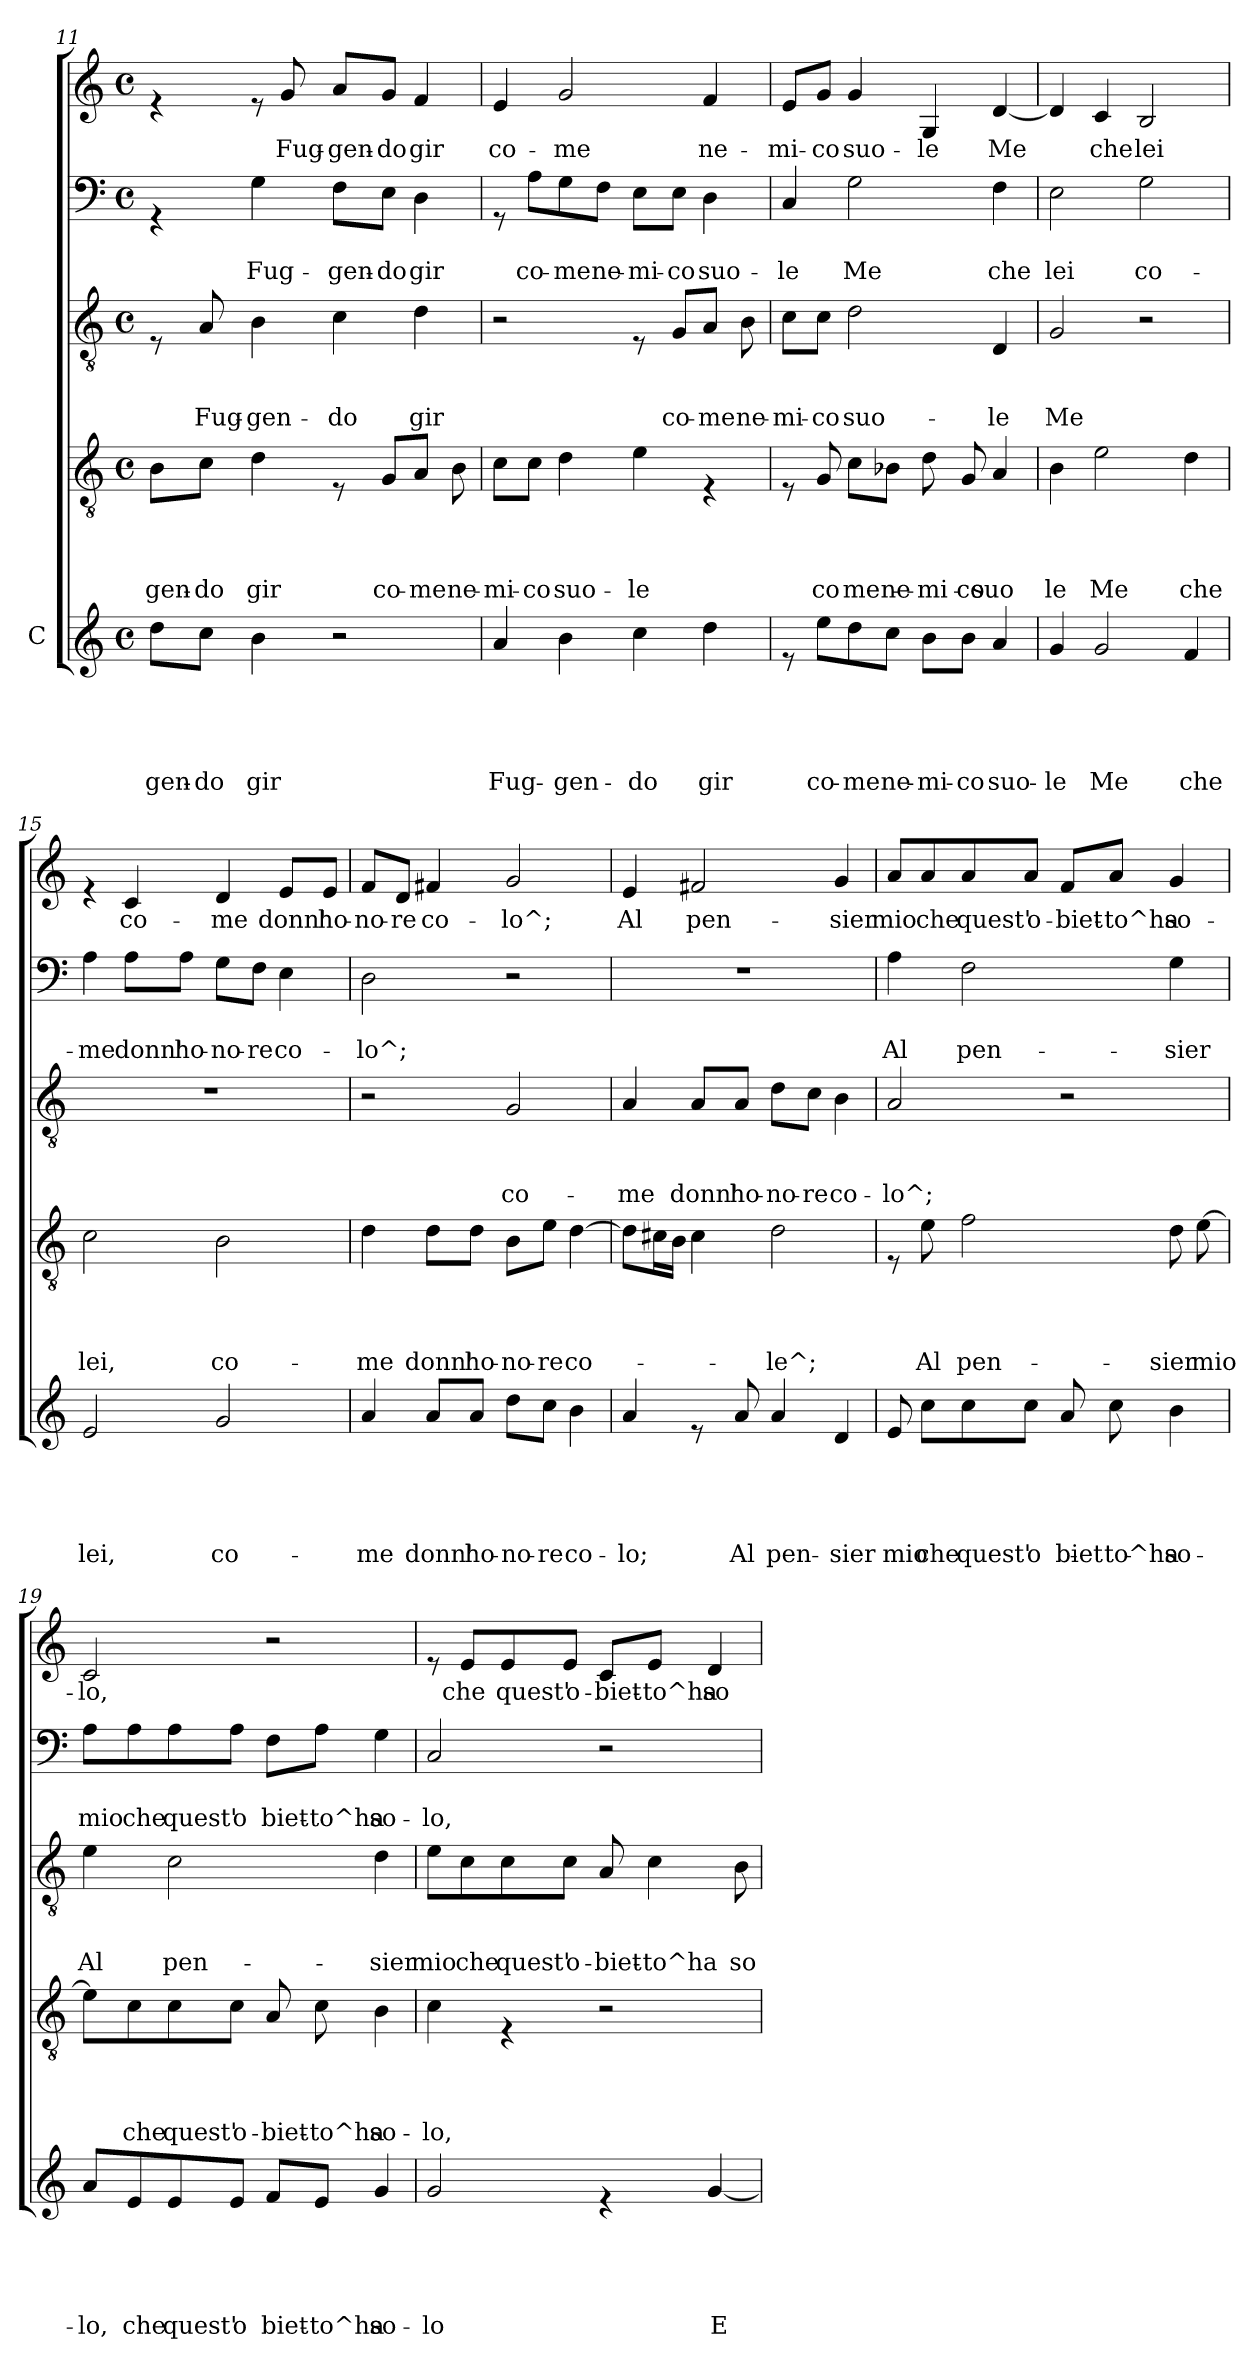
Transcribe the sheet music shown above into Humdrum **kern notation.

**kern	**text	**text	**text	**text	**text	**kern	**text	**text	**text	**text	**kern	**text	**text	**text	**kern	**text	**text	**kern	**text
*part5	*part5	*part5	*part5	*part5	*part5	*part4	*part4	*part4	*part4	*part4	*part3	*part3	*part3	*part3	*part2	*part2	*part2	*part1	*part1
*staff5	*staff5	*staff5	*staff5	*staff5	*staff5	*staff4	*staff4	*staff4	*staff4	*staff4	*staff3	*staff3	*staff3	*staff3	*staff2	*staff2	*staff2	*staff1	*staff1
*I"C	*	*	*	*	*	*	*	*	*	*	*	*	*	*	*	*	*	*	*
*clefG2	*	*	*	*	*	*clefGv2	*	*	*	*	*clefGv2	*	*	*	*clefF4	*	*	*clefG2	*
*k[]	*	*	*	*	*	*k[]	*	*	*	*	*k[]	*	*	*	*k[]	*	*	*k[]	*
*C:	*	*	*	*	*	*C:	*	*	*	*	*C:	*	*	*	*C:	*	*	*C:	*
*M4/4	*	*	*	*	*	*M4/4	*	*	*	*	*M4/4	*	*	*	*M4/4	*	*	*M4/4	*
*met(c)	*	*	*	*	*	*met(c)	*	*	*	*	*met(c)	*	*	*	*met(c)	*	*	*met(c)	*
=11	=11	=11	=11	=11	=11	=11	=11	=11	=11	=11	=11	=11	=11	=11	=11	=11	=11	=11	=11
!	!	!	!	!	!LO:LY:b	!	!	!	!	!LO:LY:b	!	!	!	!	!	!	!	!	!
8dd\L	.	.	.	.	-gen-	8B\L	.	.	.	-gen-	8rE	.	.	.	4rGG	.	.	4re	.
!	!	!	!	!	!LO:LY:b	!	!	!	!	!LO:LY:b	!	!	!	!LO:LY:b	!	!	!	!	!
8cc\J	.	.	.	.	-do	8c\J	.	.	.	-do	8A/	.	.	Fug-	.	.	.	.	.
!	!	!	!	!	!LO:LY:b	!	!	!	!	!LO:LY:b	!	!	!	!LO:LY:b	!	!	!LO:LY:b	!	!
4b\	.	.	.	.	gir	4d\	.	.	.	gir	4B\	.	.	-gen-	4G\	.	Fug-	8re	.
!	!	!	!	!	!	!	!	!	!	!	!	!	!	!	!	!	!	!	!LO:LY:b
.	.	.	.	.	.	.	.	.	.	.	.	.	.	.	.	.	.	8g/	Fug-
!	!	!	!	!	!	!	!	!	!	!	!	!	!	!LO:LY:b	!	!	!LO:LY:b	!	!LO:LY:b
2r	.	.	.	.	.	8rE	.	.	.	.	4c\	.	.	-do	8F\L	.	-gen-	8a/L	-gen-
!	!	!	!	!	!	!	!	!	!	!LO:LY:b	!	!	!	!	!	!	!LO:LY:b	!	!LO:LY:b
.	.	.	.	.	.	8G/L	.	.	.	co-	.	.	.	.	8E\J	.	-do	8g/J	-do
!	!	!	!	!	!	!	!	!	!	!LO:LY:b	!	!	!	!LO:LY:b	!	!	!LO:LY:b	!	!LO:LY:b
.	.	.	.	.	.	8A/J	.	.	.	-me	4d\	.	.	gir	4D\	.	gir	4f/	gir
!	!	!	!	!	!	!	!	!	!	!LO:LY:b	!	!	!	!	!	!	!	!	!
.	.	.	.	.	.	8B\	.	.	.	ne-	.	.	.	.	.	.	.	.	.
=12	=12	=12	=12	=12	=12	=12	=12	=12	=12	=12	=12	=12	=12	=12	=12	=12	=12	=12	=12
!	!	!	!	!	!LO:LY:b	!	!	!	!	!LO:LY:b	!	!	!	!	!	!	!	!	!LO:LY:b
4a/	.	.	.	.	Fug-	8c\L	.	.	.	-mi-	2r	.	.	.	8rGG	.	.	4e/	co-
!	!	!	!	!	!	!	!	!	!	!LO:LY:b	!	!	!	!	!	!	!LO:LY:b	!	!
.	.	.	.	.	.	8c\J	.	.	.	-co	.	.	.	.	8A\L	.	co-	.	.
!	!	!	!	!	!LO:LY:b	!	!	!	!	!LO:LY:b	!	!	!	!	!	!	!LO:LY:b	!	!LO:LY:b
4b\	.	.	.	.	-gen-	4d\	.	.	.	suo-	.	.	.	.	8G\	.	-me	2g/	-me
!	!	!	!	!	!	!	!	!	!	!	!	!	!	!	!	!	!LO:LY:b	!	!
.	.	.	.	.	.	.	.	.	.	.	.	.	.	.	8F\J	.	ne-	.	.
!	!	!	!	!	!LO:LY:b	!	!	!	!	!LO:LY:b	!	!	!	!	!	!	!LO:LY:b	!	!
4cc\	.	.	.	.	-do	4e\	.	.	.	-le	8rE	.	.	.	8E\L	.	-mi-	.	.
!	!	!	!	!	!	!	!	!	!	!	!	!	!	!LO:LY:b	!	!	!LO:LY:b	!	!
.	.	.	.	.	.	.	.	.	.	.	8G/L	.	.	co-	8E\J	.	-co	.	.
!	!	!	!	!	!LO:LY:b	!	!	!	!	!	!	!	!	!LO:LY:b	!	!	!LO:LY:b	!	!LO:LY:b
4dd\	.	.	.	.	gir	4rE	.	.	.	.	8A/J	.	.	-me	4D\	.	suo-	4f/	ne-
!	!	!	!	!	!	!	!	!	!	!	!	!	!	!LO:LY:b	!	!	!	!	!
.	.	.	.	.	.	.	.	.	.	.	8B\	.	.	ne-	.	.	.	.	.
!!LO:PB:g=z
=13	=13	=13	=13	=13	=13	=13	=13	=13	=13	=13	=13	=13	=13	=13	=13	=13	=13	=13	=13
*	*	*	*	*	*	*^	*	*	*	*	*	*	*	*	*	*	*	*	*
!	!	!	!	!	!	!	!	!	!	!	!	!	!	!	!LO:LY:b	!	!	!LO:LY:b	!	!LO:LY:b
8re	.	.	.	.	.	8rE	4ryy	.	.	.	.	8c\L	.	.	-mi-	4C/	.	-le	8e/L	-mi-
!	!	!	!	!	!LO:LY:b	!	!	!	!	!	!LO:LY:b	!	!	!	!LO:LY:b	!	!	!	!	!LO:LY:b
8ee\L	.	.	.	.	co-	8G/	.	.	.	.	co-	8c\J	.	.	-co	.	.	.	8g/J	-co
!	!	!	!	!	!LO:LY:b	!	!	!	!	!	!LO:LY:b	!	!	!	!LO:LY:b	!	!	!LO:LY:b	!	!LO:LY:b
8dd\	.	.	.	.	-me	4.ryy	8c\L	.	.	.	me	2d\	.	.	suo-	2G\	.	Me	4g/	suo-
!	!	!	!	!	!LO:LY:b	!	!	!	!	!	!LO:LY:b	!	!	!	!	!	!	!	!	!
8cc\J	.	.	.	.	ne-	.	8B-X\J	.	.	.	ne-	.	.	.	.	.	.	.	.	.
!	!	!	!	!	!LO:LY:b	!	!	!	!	!	!LO:LY:b	!	!	!	!	!	!	!	!	!LO:LY:b
8b\L	.	.	.	.	-mi-	.	8d\	.	.	.	-mi-	.	.	.	.	.	.	.	4G/	-le
!	!	!	!	!	!LO:LY:b	!	!	!	!	!	!LO:LY:b	!	!	!	!	!	!	!	!	!
8b\J	.	.	.	.	-co	8G/	8ryy	.	.	.	-co	.	.	.	.	.	.	.	.	.
!	!	!	!	!	!LO:LY:b	!	!	!	!	!	!LO:LY:b	!	!	!	!LO:LY:b	!	!	!LO:LY:b	!	!LO:LY:b
4a/	.	.	.	.	suo-	4ryy	4A/	.	.	.	-suo-	4D/	.	.	-le	4F\	.	che	[<4d/	Me
=14	=14	=14	=14	=14	=14	=14	=14	=14	=14	=14	=14	=14	=14	=14	=14	=14	=14	=14	=14	=14
!	!	!	!	!	!LO:LY:b	!	!	!	!	!	!LO:LY:b	!	!	!	!LO:LY:b	!	!	!LO:LY:b	!	!
*	*	*	*	*	*	*v	*v	*	*	*	*	*	*	*	*	*	*	*	*	*
4g/	.	.	.	.	-le	4B\	.	.	.	-le	2G/	.	.	Me	2E\	.	lei	4d/]	.
!	!	!	!	!	!LO:LY:b	!	!	!	!	!LO:LY:b	!	!	!	!	!	!	!	!	!LO:LY:b
2g/	.	.	.	.	Me	2e\	.	.	.	Me	.	.	.	.	.	.	.	4c/	che
!	!	!	!	!	!	!	!	!	!	!	!	!	!	!	!	!	!LO:LY:b	!	!LO:LY:b
.	.	.	.	.	.	.	.	.	.	.	2r	.	.	.	2G\	.	co-	2B/	lei
!	!	!	!	!	!LO:LY:b	!	!	!	!	!LO:LY:b	!	!	!	!	!	!	!	!	!
4f/	.	.	.	.	che	4d\	.	.	.	che	.	.	.	.	.	.	.	.	.
=15	=15	=15	=15	=15	=15	=15	=15	=15	=15	=15	=15	=15	=15	=15	=15	=15	=15	=15	=15
!	!	!	!	!	!LO:LY:b	!	!	!	!	!LO:LY:b	!	!	!	!	!	!	!LO:LY:b	!	!
2e/	.	.	.	.	lei,	2c\	.	.	.	lei,	1r	.	.	.	4A\	.	-me	4re	.
!	!	!	!	!	!	!	!	!	!	!	!	!	!	!	!	!	!LO:LY:b	!	!LO:LY:b
.	.	.	.	.	.	.	.	.	.	.	.	.	.	.	8A\L	.	donn'	4c/	co-
!	!	!	!	!	!	!	!	!	!	!	!	!	!	!	!	!	!LO:LY:b	!	!
.	.	.	.	.	.	.	.	.	.	.	.	.	.	.	8A\J	.	ho-	.	.
!	!	!	!	!	!LO:LY:b	!	!	!	!	!LO:LY:b	!	!	!	!	!	!	!LO:LY:b	!	!LO:LY:b
2g/	.	.	.	.	co-	2B\	.	.	.	co-	.	.	.	.	8G\L	.	-no-	4d/	-me
!	!	!	!	!	!	!	!	!	!	!	!	!	!	!	!	!	!LO:LY:b	!	!
.	.	.	.	.	.	.	.	.	.	.	.	.	.	.	8F\J	.	-re	.	.
!	!	!	!	!	!	!	!	!	!	!	!	!	!	!	!	!	!LO:LY:b	!	!LO:LY:b
.	.	.	.	.	.	.	.	.	.	.	.	.	.	.	4E\	.	co-	8e/L	donn'
!	!	!	!	!	!	!	!	!	!	!	!	!	!	!	!	!	!	!	!LO:LY:b
.	.	.	.	.	.	.	.	.	.	.	.	.	.	.	.	.	.	8e/J	ho-
=16	=16	=16	=16	=16	=16	=16	=16	=16	=16	=16	=16	=16	=16	=16	=16	=16	=16	=16	=16
!	!	!	!	!	!LO:LY:b	!	!	!	!	!LO:LY:b	!	!	!	!	!	!	!LO:LY:b	!	!LO:LY:b
4a/	.	.	.	.	-me	4d\	.	.	.	-me	2r	.	.	.	2D\	.	-lo^;	8f/L	-no-
!	!	!	!	!	!	!	!	!	!	!	!	!	!	!	!	!	!	!	!LO:LY:b
.	.	.	.	.	.	.	.	.	.	.	.	.	.	.	.	.	.	8d/J	-re
!	!	!	!	!	!LO:LY:b	!	!	!	!	!LO:LY:b	!	!	!	!	!	!	!	!	!LO:LY:b
8a/L	.	.	.	.	donn'	8d\L	.	.	.	donn'	.	.	.	.	.	.	.	4f#X/	co-
!	!	!	!	!	!LO:LY:b	!	!	!	!	!LO:LY:b	!	!	!	!	!	!	!	!	!
8a/J	.	.	.	.	ho-	8d\J	.	.	.	ho-	.	.	.	.	.	.	.	.	.
!	!	!	!	!	!LO:LY:b	!	!	!	!	!LO:LY:b	!	!	!	!LO:LY:b	!	!	!	!	!LO:LY:b
8dd\L	.	.	.	.	-no-	8B\L	.	.	.	-no-	2G/	.	.	co-	2r	.	.	2g/	-lo^;
!	!	!	!	!	!LO:LY:b	!	!	!	!	!LO:LY:b	!	!	!	!	!	!	!	!	!
8cc\J	.	.	.	.	-re	8e\J	.	.	.	-re	.	.	.	.	.	.	.	.	.
!	!	!	!	!	!LO:LY:b	!	!	!	!	!LO:LY:b	!	!	!	!	!	!	!	!	!
4b\	.	.	.	.	co-	[>4d\	.	.	.	co-	.	.	.	.	.	.	.	.	.
!!LO:LB:g=z
=17	=17	=17	=17	=17	=17	=17	=17	=17	=17	=17	=17	=17	=17	=17	=17	=17	=17	=17	=17
!	!	!	!	!	!LO:LY:b	!	!	!	!	!	!	!	!	!LO:LY:b	!	!	!	!	!LO:LY:b
4a/	.	.	.	.	-lo;	8d\L]	.	.	.	.	4A/	.	.	-me	1r	.	.	4e/	Al
.	.	.	.	.	.	16c#X\L	.	.	.	.	.	.	.	.	.	.	.	.	.
.	.	.	.	.	.	16B\JJ	.	.	.	.	.	.	.	.	.	.	.	.	.
!	!	!	!	!	!	!	!	!	!	!	!	!	!	!LO:LY:b	!	!	!	!	!LO:LY:b
8re	.	.	.	.	.	4c#\	.	.	.	.	8A/L	.	.	donn'	.	.	.	2f#X/	pen-
!	!	!	!	!	!LO:LY:b	!	!	!	!	!	!	!	!	!LO:LY:b	!	!	!	!	!
8a/	.	.	.	.	Al	.	.	.	.	.	8A/J	.	.	ho-	.	.	.	.	.
!	!	!	!	!	!LO:LY:b	!	!	!	!	!LO:LY:b	!	!	!	!LO:LY:b	!	!	!	!	!
4a/	.	.	.	.	pen-	2d\	.	.	.	-le^;	8d\L	.	.	-no-	.	.	.	.	.
!	!	!	!	!	!	!	!	!	!	!	!	!	!	!LO:LY:b	!	!	!	!	!
.	.	.	.	.	.	.	.	.	.	.	8c\J	.	.	-re	.	.	.	.	.
!	!	!	!	!	!LO:LY:b	!	!	!	!	!	!	!	!	!LO:LY:b	!	!	!	!	!LO:LY:b
4d/	.	.	.	.	-sier	.	.	.	.	.	4B\	.	.	co-	.	.	.	4g/	-sier
=18	=18	=18	=18	=18	=18	=18	=18	=18	=18	=18	=18	=18	=18	=18	=18	=18	=18	=18	=18
!	!	!	!	!	!LO:LY:b	!	!	!	!	!	!	!	!	!LO:LY:b	!	!	!LO:LY:b	!	!LO:LY:b
*^	*	*	*	*	*	*	*	*	*	*	*	*	*	*	*	*	*	*	*
8e/	8ryy	.	.	.	.	mio	8rE	.	.	.	.	2A/	.	.	-lo^;	4A\	.	Al	8a/L	mio
!	!	!	!	!	!	!LO:LY:b	!	!	!	!	!LO:LY:b	!	!	!	!	!	!	!	!	!LO:LY:b
4.ryy	8cc\L	.	.	.	.	-che	8e\	.	.	.	Al	.	.	.	.	.	.	.	8a/	che
!	!	!	!	!	!	!LO:LY:b	!	!	!	!	!LO:LY:b	!	!	!	!	!	!	!LO:LY:b	!	!LO:LY:b
.	8cc\	.	.	.	.	quest'	2f\	.	.	.	pen-	.	.	.	.	2F\	.	pen-	8a/	quest'
!	!	!	!	!	!	!LO:LY:b	!	!	!	!	!	!	!	!	!	!	!	!	!	!LO:LY:b
.	8cc\J	.	.	.	.	o-	.	.	.	.	.	.	.	.	.	.	.	.	8a/J	o-
!	!	!	!	!	!	!LO:LY:b	!	!	!	!	!	!	!	!	!	!	!	!	!	!LO:LY:b
8a/	8ryy	.	.	.	.	biet-	.	.	.	.	.	2r	.	.	.	.	.	.	8f/L	-biet-
!	!	!	!	!	!	!LO:LY:b	!	!	!	!	!	!	!	!	!	!	!	!	!	!LO:LY:b
4.ryy	8cc\	.	.	.	.	-to^ha	.	.	.	.	.	.	.	.	.	.	.	.	8a/J	-to^ha
!	!	!	!	!	!	!LO:LY:b	!	!	!	!	!LO:LY:b	!	!	!	!	!	!	!LO:LY:b	!	!LO:LY:b
.	4b\	.	.	.	.	so-	8d\	.	.	.	-sier	.	.	.	.	4G\	.	-sier	4g/	so-
!	!	!	!	!	!	!	!	!	!	!	!LO:LY:b	!	!	!	!	!	!	!	!	!
.	.	.	.	.	.	.	[>8e\	.	.	.	mio	.	.	.	.	.	.	.	.	.
*v	*v	*	*	*	*	*	*	*	*	*	*	*	*	*	*	*	*	*	*	*
=19	=19	=19	=19	=19	=19	=19	=19	=19	=19	=19	=19	=19	=19	=19	=19	=19	=19	=19	=19
!	!	!	!	!	!LO:LY:b	!	!	!	!	!	!	!	!	!LO:LY:b	!	!	!LO:LY:b	!	!LO:LY:b
8a/L	.	.	.	.	-lo,	8e\L]	.	.	.	.	4e\	.	.	Al	8A\L	.	mio	2c/	-lo,
!	!	!	!	!	!LO:LY:b	!	!	!	!	!LO:LY:b	!	!	!	!	!	!	!LO:LY:b	!	!
8e/	.	.	.	.	che	8c\	.	.	.	che	.	.	.	.	8A\	.	che	.	.
!	!	!	!	!	!LO:LY:b	!	!	!	!	!LO:LY:b	!	!	!	!LO:LY:b	!	!	!LO:LY:b	!	!
8e/	.	.	.	.	quest'	8c\	.	.	.	quest'	2c\	.	.	pen-	8A\	.	quest'	.	.
!	!	!	!	!	!LO:LY:b	!	!	!	!	!LO:LY:b	!	!	!	!	!	!	!LO:LY:b	!	!
8e/J	.	.	.	.	o	8c\J	.	.	.	o-	.	.	.	.	8A\J	.	o	.	.
!	!	!	!	!	!LO:LY:b	!	!	!	!	!LO:LY:b	!	!	!	!	!	!	!LO:LY:b	!	!
8f/L	.	.	.	.	biet-	8A/	.	.	.	-biet-	.	.	.	.	8F\L	.	biet-	2r	.
!	!	!	!	!	!LO:LY:b	!	!	!	!	!LO:LY:b	!	!	!	!	!	!	!LO:LY:b	!	!
8e/J	.	.	.	.	-to^ha	8c\	.	.	.	-to^ha	.	.	.	.	8A\J	.	-to^ha	.	.
!	!	!	!	!	!LO:LY:b	!	!	!	!	!LO:LY:b	!	!	!	!LO:LY:b	!	!	!LO:LY:b	!	!
4g/	.	.	.	.	so-	4B\	.	.	.	so-	4d\	.	.	-sier	4G\	.	so-	.	.
!!LO:LB:g=z
=20	=20	=20	=20	=20	=20	=20	=20	=20	=20	=20	=20	=20	=20	=20	=20	=20	=20	=20	=20
!	!	!	!	!	!LO:LY:b	!	!	!	!	!LO:LY:b	!	!	!	!LO:LY:b	!	!	!LO:LY:b	!	!
2g/	.	.	.	.	-lo	4c\	.	.	.	-lo,	8e\L	.	.	mio	2C/	.	-lo,	8re	.
!	!	!	!	!	!	!	!	!	!	!	!	!	!	!LO:LY:b	!	!	!	!	!LO:LY:b
.	.	.	.	.	.	.	.	.	.	.	8c\	.	.	che	.	.	.	8e/L	che
!	!	!	!	!	!	!	!	!	!	!	!	!	!	!LO:LY:b	!	!	!	!	!LO:LY:b
.	.	.	.	.	.	4rE	.	.	.	.	8c\	.	.	quest'	.	.	.	8e/	quest'
!	!	!	!	!	!	!	!	!	!	!	!	!	!	!LO:LY:b	!	!	!	!	!LO:LY:b
.	.	.	.	.	.	.	.	.	.	.	8c\J	.	.	o-	.	.	.	8e/J	o-
!	!	!	!	!	!	!	!	!	!	!	!	!	!	!LO:LY:b	!	!	!	!	!LO:LY:b
4re	.	.	.	.	.	2r	.	.	.	.	8A/	.	.	-biet-	2r	.	.	8c/L	-biet-
!	!	!	!	!	!	!	!	!	!	!	!	!	!	!LO:LY:b	!	!	!	!	!LO:LY:b
.	.	.	.	.	.	.	.	.	.	.	4c\	.	.	-to^ha	.	.	.	8e/J	-to^ha
!	!	!	!	!	!LO:LY:b	!	!	!	!	!	!	!	!	!	!	!	!	!	!LO:LY:b
[<4g/	.	.	.	.	E	.	.	.	.	.	.	.	.	.	.	.	.	4d/	so-
!	!	!	!	!	!	!	!	!	!	!	!	!	!	!LO:LY:b	!	!	!	!	!
.	.	.	.	.	.	.	.	.	.	.	8B\	.	.	so-	.	.	.	.	.
=	=	=	=	=	=	=	=	=	=	=	=	=	=	=	=	=	=	=	=
*-	*-	*-	*-	*-	*-	*-	*-	*-	*-	*-	*-	*-	*-	*-	*-	*-	*-	*-	*-
